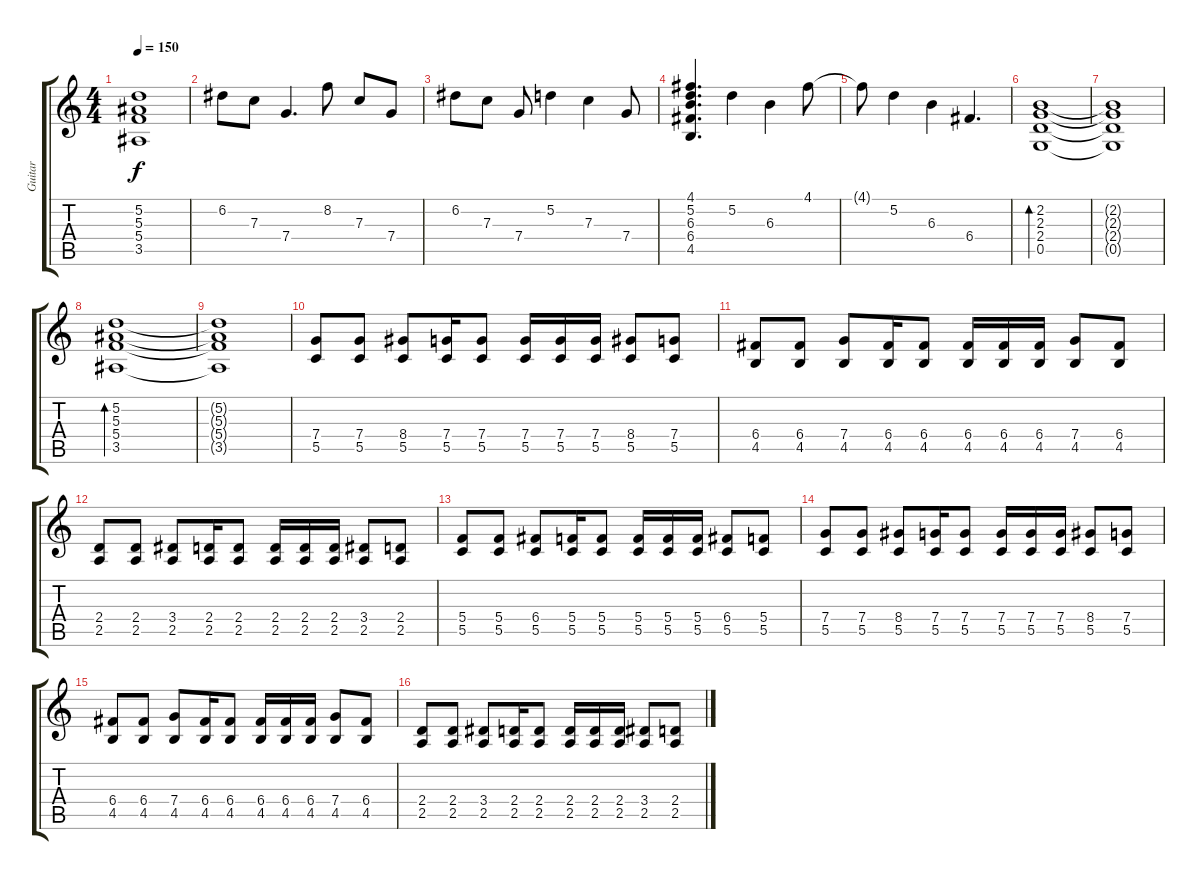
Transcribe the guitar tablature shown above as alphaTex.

\track ("Guitar" "Guitar") {instrument distortionguitar}
\staff {score tabs}
\tuning (D4 A3 F3 C3 G2 C2) {hide}
\ts (4 4)
\tempo 150
\clef g2
\ks c
(5.2{t} 5.3{t} 5.4{t} 3.5{t}).1{dy f} |
6.2.8 7.3.8 7.4.4{d} 8.2.8 7.3.8 7.4.8 |
6.2.8 7.3.8 7.4.8 5.2.4 7.3.4 7.4.8 |
(4.1 5.2 6.3 6.4 4.5).4{d} 5.2.4 6.3.4 4.1.8 |
4.1{t}.8 5.2.4 6.3.4 6.4.4{d} |
(2.2 2.3 2.4 0.5).1{bd 480} |
(2.2{t} 2.3{t} 2.4{t} 0.5{t}).1 |
(5.2 5.3 5.4 3.5).1{bd 480} |
(5.2{t} 5.3{t} 5.4{t} 3.5{t}).1 |
(7.4 5.5).8{volume 13 instrument distortionguitar} (7.4 5.5).8 (8.4 5.5).8 (7.4 5.5).16 (7.4 5.5).8 (7.4 5.5).16 (7.4 5.5).16 (7.4 5.5).16 (8.4 5.5).8 (7.4 5.5).8 |
(6.4 4.5).8 (6.4 4.5).8 (7.4 4.5).8 (6.4 4.5).16 (6.4 4.5).8 (6.4 4.5).16 (6.4 4.5).16 (6.4 4.5).16 (7.4 4.5).8 (6.4 4.5).8 |
(2.4 2.5).8 (2.4 2.5).8 (3.4 2.5).8 (2.4 2.5).16 (2.4 2.5).8 (2.4 2.5).16 (2.4 2.5).16 (2.4 2.5).16 (3.4 2.5).8 (2.4 2.5).8 |
(5.4 5.5).8 (5.4 5.5).8 (6.4 5.5).8 (5.4 5.5).16 (5.4 5.5).8 (5.4 5.5).16 (5.4 5.5).16 (5.4 5.5).16 (6.4 5.5).8 (5.4 5.5).8 |
(7.4 5.5).8{volume 13 instrument distortionguitar} (7.4 5.5).8 (8.4 5.5).8 (7.4 5.5).16 (7.4 5.5).8 (7.4 5.5).16 (7.4 5.5).16 (7.4 5.5).16 (8.4 5.5).8 (7.4 5.5).8 |
(6.4 4.5).8 (6.4 4.5).8 (7.4 4.5).8 (6.4 4.5).16 (6.4 4.5).8 (6.4 4.5).16 (6.4 4.5).16 (6.4 4.5).16 (7.4 4.5).8 (6.4 4.5).8 |
(2.4 2.5).8 (2.4 2.5).8 (3.4 2.5).8 (2.4 2.5).16 (2.4 2.5).8 (2.4 2.5).16 (2.4 2.5).16 (2.4 2.5).16 (3.4 2.5).8 (2.4 2.5).8
